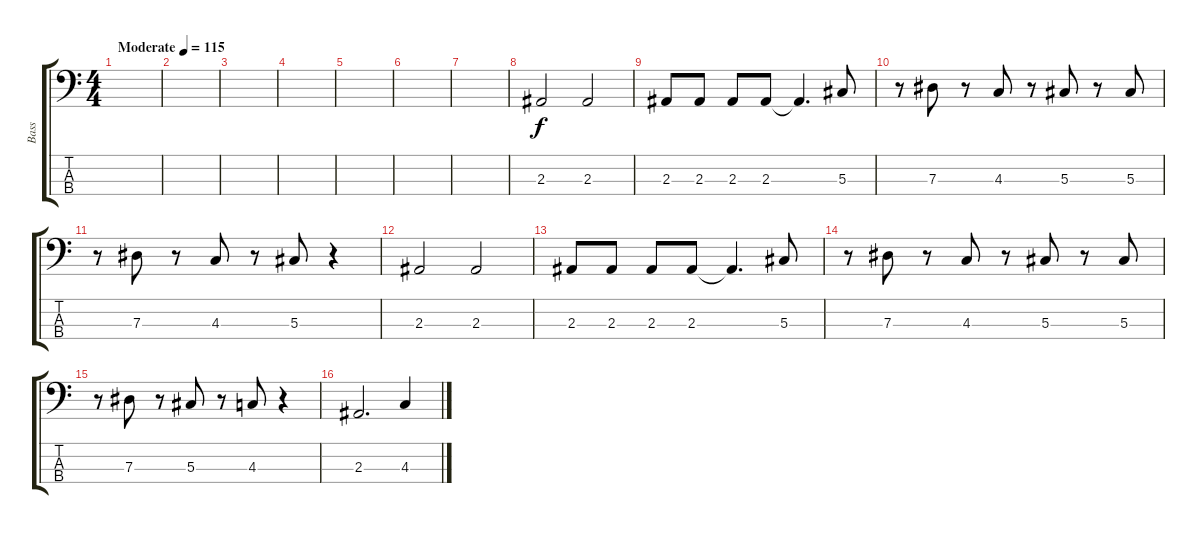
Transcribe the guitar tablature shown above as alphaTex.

\track ("Bass" "Bass") {instrument electricbassfinger}
\staff {score tabs}
\tuning (Gb2 Db2 Ab1 Eb1) {hide}
\ts (4 4)
\tempo (115 "Moderate")
\clef f4
\ks c
|
|
|
|
|
|
|
2.3.2 2.3.2 |
2.3.8 2.3.8 2.3.8 2.3.8 2.3{t}.4{d} 5.3.8 |
r.8 7.3.8 r.8 4.3.8 r.8 5.3.8 r.8 5.3.8 |
r.8 7.3.8 r.8 4.3.8 r.8 5.3.8 r.4 |
2.3.2 2.3.2 |
2.3.8 2.3.8 2.3.8 2.3.8 2.3{t}.4{d} 5.3.8 |
r.8 7.3.8 r.8 4.3.8 r.8 5.3.8 r.8 5.3.8 |
r.8 7.3.8 r.8 5.3.8 r.8 4.3.8 r.4 |
2.3.2{d} 4.3.4
